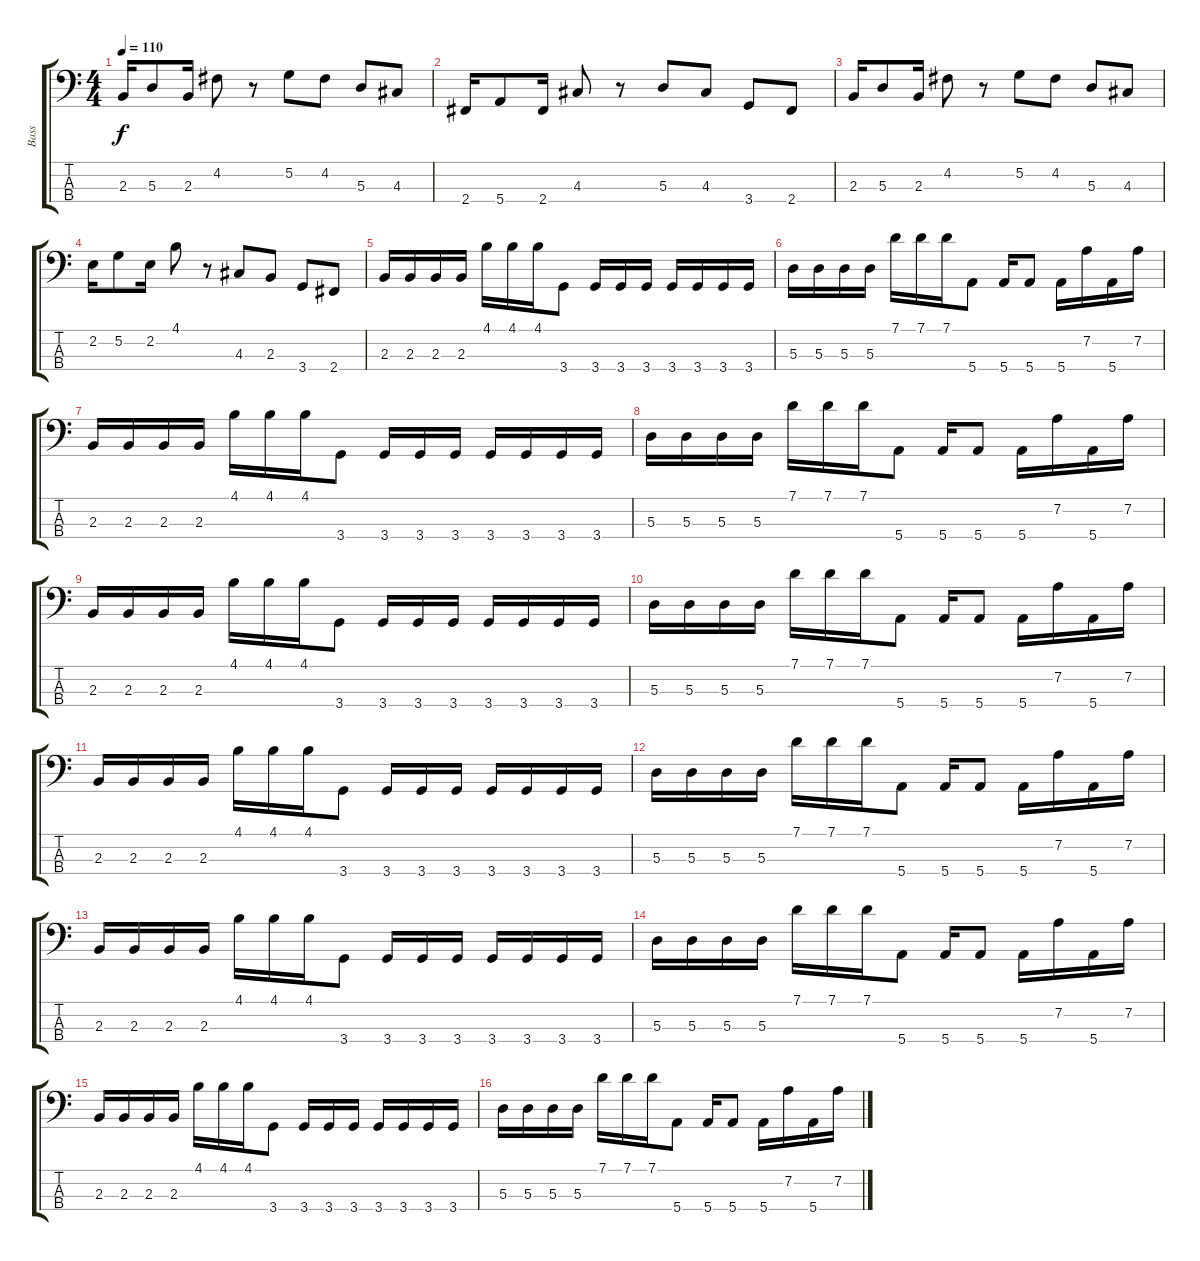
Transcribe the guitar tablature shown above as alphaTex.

\track ("Bass" "Bass") {instrument electricbassfinger}
\staff {score tabs}
\tuning (G2 D2 A1 E1) {hide}
\ts (4 4)
\tempo 110
\clef f4
\ks c
2.3.16{dy f} 5.3.8 2.3.16 4.2.8 r.8 5.2.8 4.2.8 5.3.8 4.3.8 |
2.4.16 5.4.8 2.4.16 4.3.8 r.8 5.3.8 4.3.8 3.4.8 2.4.8 |
2.3.16 5.3.8 2.3.16 4.2.8 r.8 5.2.8 4.2.8 5.3.8 4.3.8 |
2.2.16 5.2.8 2.2.16 4.1.8 r.8 4.3.8 2.3.8 3.4.8 2.4.8 |
2.3.16 2.3.16 2.3.16 2.3.16 4.1.16 4.1.16 4.1.16 3.4.8 3.4.16 3.4.16 3.4.16 3.4.16 3.4.16 3.4.16 3.4.16 |
5.3.16 5.3.16 5.3.16 5.3.16 7.1.16 7.1.16 7.1.16 5.4.8 5.4.16 5.4.8 5.4.16 7.2.16 5.4.16 7.2.16 |
2.3.16 2.3.16 2.3.16 2.3.16 4.1.16 4.1.16 4.1.16 3.4.8 3.4.16 3.4.16 3.4.16 3.4.16 3.4.16 3.4.16 3.4.16 |
5.3.16 5.3.16 5.3.16 5.3.16 7.1.16 7.1.16 7.1.16 5.4.8 5.4.16 5.4.8 5.4.16 7.2.16 5.4.16 7.2.16 |
2.3.16 2.3.16 2.3.16 2.3.16 4.1.16 4.1.16 4.1.16 3.4.8 3.4.16 3.4.16 3.4.16 3.4.16 3.4.16 3.4.16 3.4.16 |
5.3.16 5.3.16 5.3.16 5.3.16 7.1.16 7.1.16 7.1.16 5.4.8 5.4.16 5.4.8 5.4.16 7.2.16 5.4.16 7.2.16 |
2.3.16 2.3.16 2.3.16 2.3.16 4.1.16 4.1.16 4.1.16 3.4.8 3.4.16 3.4.16 3.4.16 3.4.16 3.4.16 3.4.16 3.4.16 |
5.3.16 5.3.16 5.3.16 5.3.16 7.1.16 7.1.16 7.1.16 5.4.8 5.4.16 5.4.8 5.4.16 7.2.16 5.4.16 7.2.16 |
2.3.16 2.3.16 2.3.16 2.3.16 4.1.16 4.1.16 4.1.16 3.4.8 3.4.16 3.4.16 3.4.16 3.4.16 3.4.16 3.4.16 3.4.16 |
5.3.16 5.3.16 5.3.16 5.3.16 7.1.16 7.1.16 7.1.16 5.4.8 5.4.16 5.4.8 5.4.16 7.2.16 5.4.16 7.2.16 |
2.3.16 2.3.16 2.3.16 2.3.16 4.1.16 4.1.16 4.1.16 3.4.8 3.4.16 3.4.16 3.4.16 3.4.16 3.4.16 3.4.16 3.4.16 |
5.3.16 5.3.16 5.3.16 5.3.16 7.1.16 7.1.16 7.1.16 5.4.8 5.4.16 5.4.8 5.4.16 7.2.16 5.4.16 7.2.16
